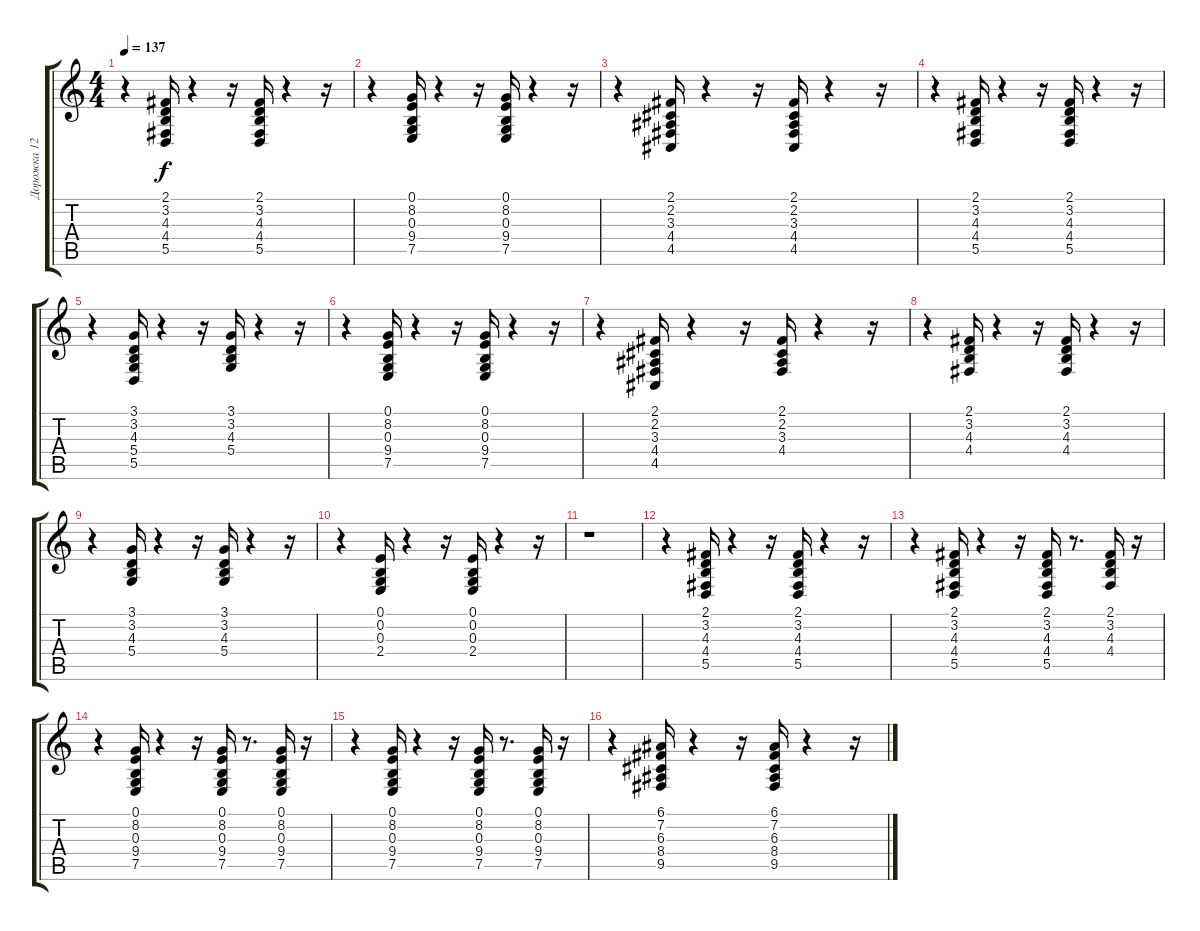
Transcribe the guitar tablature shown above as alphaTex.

\track ("Дорожка 12" "Дорожка 12") {instrument clavinet}
\staff {score tabs}
\tuning (E4 B3 G3 D3 A2 E2) {hide}
\ts (4 4)
\tempo 137
\clef g2
\ks c
r.4{dy f} (2.1 3.2 4.3 4.4 5.5).16 r.4 r.16 (2.1 3.2 4.3 4.4 5.5).16 r.4 r.16 |
r.4 (0.1 8.2 0.3 9.4 7.5).16 r.4 r.16 (0.1 8.2 0.3 9.4 7.5).16 r.4 r.16 |
r.4 (2.1 2.2 3.3 4.4 4.5).16 r.4 r.16 (2.1 2.2 3.3 4.4 4.5).16 r.4 r.16 |
r.4 (2.1 3.2 4.3 4.4 5.5).16 r.4 r.16 (2.1 3.2 4.3 4.4 5.5).16 r.4 r.16 |
r.4 (3.1 3.2 4.3 5.4 5.5).16 r.4 r.16 (3.1 3.2 4.3 5.4).16 r.4 r.16 |
r.4 (0.1 8.2 0.3 9.4 7.5).16 r.4 r.16 (0.1 8.2 0.3 9.4 7.5).16 r.4 r.16 |
r.4 (2.1 2.2 3.3 4.4 4.5).16 r.4 r.16 (2.1 2.2 3.3 4.4).16 r.4 r.16 |
r.4 (2.1 3.2 4.3 4.4).16 r.4 r.16 (2.1 3.2 4.3 4.4).16 r.4 r.16 |
r.4 (3.1 3.2 4.3 5.4).16 r.4 r.16 (3.1 3.2 4.3 5.4).16 r.4 r.16 |
r.4 (0.1 0.2 0.3 2.4).16 r.4 r.16 (0.1 0.2 0.3 2.4).16 r.4 r.16 |
r.1 |
r.4 (2.1 3.2 4.3 4.4 5.5).16 r.4 r.16 (2.1 3.2 4.3 4.4 5.5).16 r.4 r.16 |
r.4 (2.1 3.2 4.3 4.4 5.5).16 r.4 r.16 (2.1 3.2 4.3 4.4 5.5).16 r.8{d} (2.1 3.2 4.3 4.4).16 r.16 |
r.4 (0.1 8.2 0.3 9.4 7.5).16 r.4 r.16 (0.1 8.2 0.3 9.4 7.5).16 r.8{d} (0.1 8.2 0.3 9.4 7.5).16 r.16 |
r.4 (0.1 8.2 0.3 9.4 7.5).16 r.4 r.16 (0.1 8.2 0.3 9.4 7.5).16 r.8{d} (0.1 8.2 0.3 9.4 7.5).16 r.16 |
r.4 (6.1 7.2 6.3 8.4 9.5).16 r.4 r.16 (6.1 7.2 6.3 8.4 9.5).16 r.4 r.16
